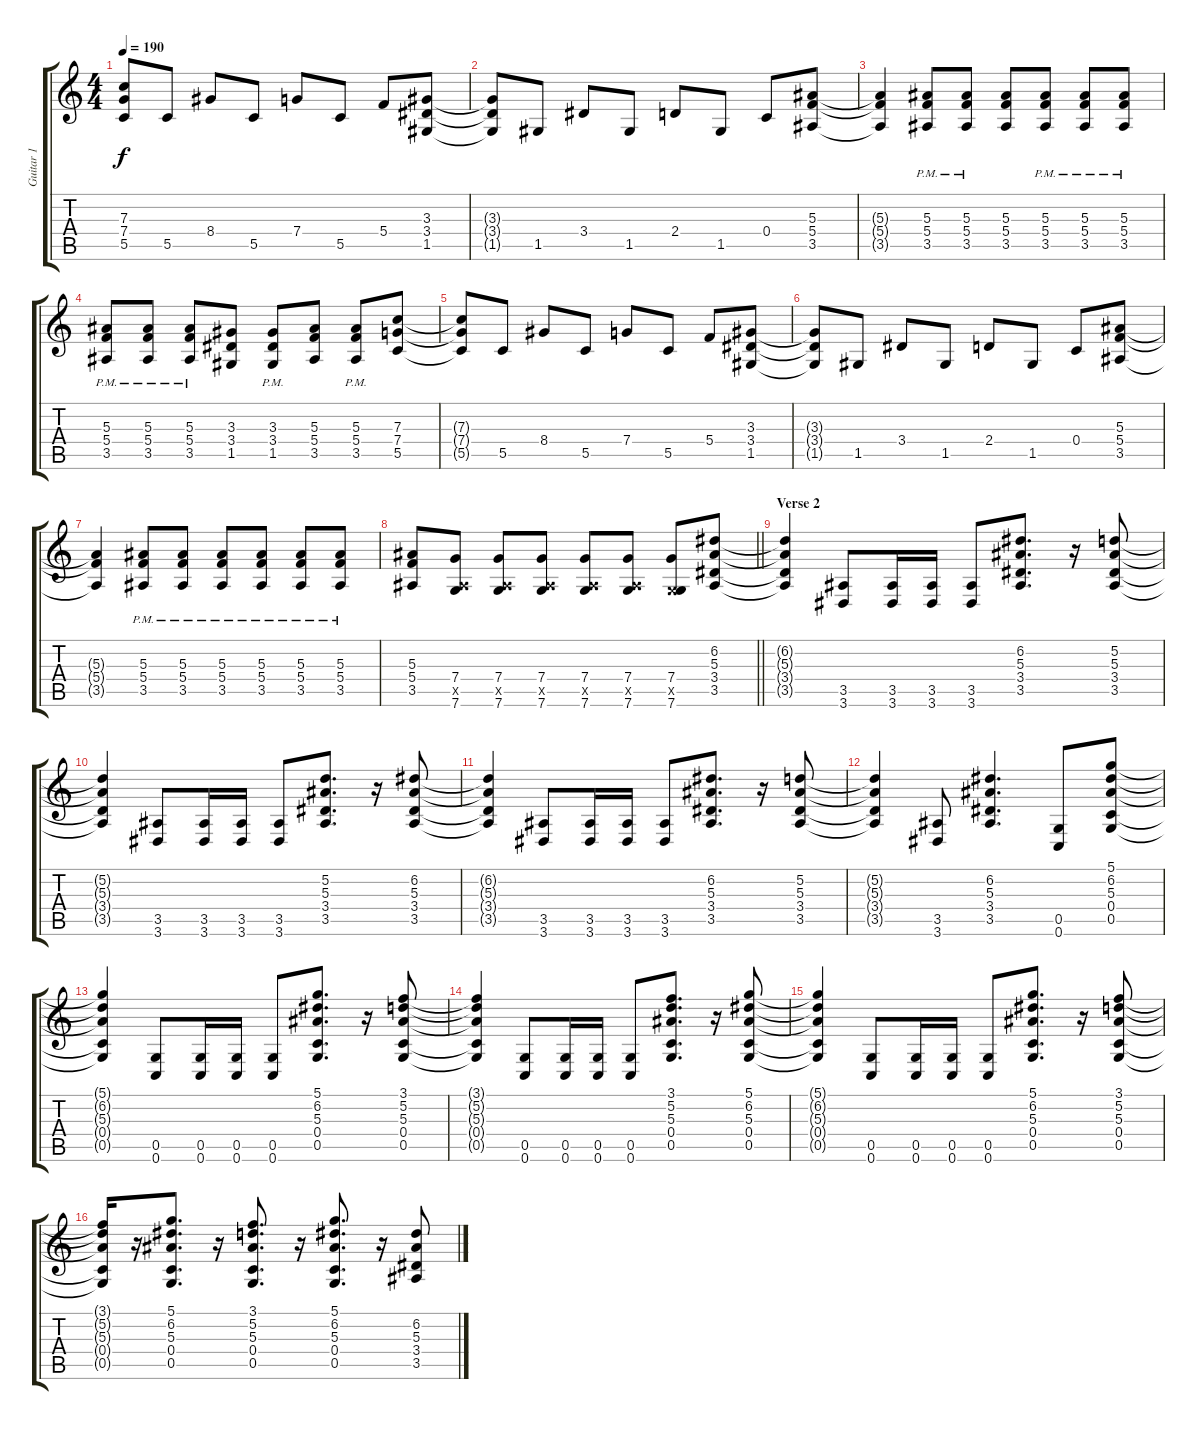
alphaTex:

\track ("Guitar 1" "Guitar 1") {instrument electricguitarclean}
\staff {score tabs}
\tuning (D4 A3 F3 C3 G2 C2) {hide}
\ts (4 4)
\tempo 190
\clef g2
\ks c
(7.3{t} 7.4{t} 5.5{t}).8{dy f} 5.5.8 8.4.8 5.5.8 7.4.8 5.5.8 5.4.8 (3.3 3.4 1.5).8 |
(3.3{t} 3.4{t} 1.5{t}).8 1.5.8 3.4.8 1.5.8 2.4.8 1.5.8 0.4.8 (5.3 5.4 3.5).8 |
(5.3{t} 5.4{t} 3.5{t}).4 (5.3{pm} 5.4{pm} 3.5{pm}).8 (5.3{pm} 5.4{pm} 3.5{pm}).8 (5.3 5.4 3.5).8 (5.3{pm} 5.4{pm} 3.5{pm}).8 (5.3{pm} 5.4{pm} 3.5{pm}).8 (5.3{pm} 5.4{pm} 3.5{pm}).8 |
(5.3{pm} 5.4{pm} 3.5{pm}).8 (5.3{pm} 5.4{pm} 3.5{pm}).8 (5.3{pm} 5.4{pm} 3.5{pm}).8 (3.3 3.4 1.5).8 (3.3{pm} 3.4{pm} 1.5{pm}).8 (5.3 5.4 3.5).8 (5.3{pm} 5.4{pm} 3.5{pm}).8 (7.3 7.4 5.5).8 |
(7.3{t} 7.4{t} 5.5{t}).8 5.5.8 8.4.8 5.5.8 7.4.8 5.5.8 5.4.8 (3.3 3.4 1.5).8 |
(3.3{t} 3.4{t} 1.5{t}).8 1.5.8 3.4.8 1.5.8 2.4.8 1.5.8 0.4.8 (5.3 5.4 3.5).8 |
(5.3{t} 5.4{t} 3.5{t}).4 (5.3{pm} 5.4{pm} 3.5{pm}).8 (5.3{pm} 5.4{pm} 3.5{pm}).8 (5.3{pm} 5.4{pm} 3.5{pm}).8 (5.3{pm} 5.4{pm} 3.5{pm}).8 (5.3{pm} 5.4{pm} 3.5{pm}).8 (5.3{pm} 5.4{pm} 3.5{pm}).8 |
\barLineRight lightlight
(5.3 5.4 3.5).8 (7.4 3.5{x} 7.6).8 (7.4 3.5{x} 7.6).8 (7.4 3.5{x} 7.6).8 (7.4 3.5{x} 7.6).8 (7.4 3.5{x} 7.6).8 (7.4 0.5{x} 7.6).8 (6.2 5.3 3.4 3.5).8 |
\section ("" "Verse 2")
(6.2{t} 5.3{t} 3.4{t} 3.5{t}).4 (3.5 3.6).8 (3.5 3.6).16 (3.5 3.6).16 (3.5 3.6).8 (6.2 5.3 3.4 3.5).8{d} r.16 (5.2 5.3 3.4 3.5).8 |
(5.2{t} 5.3{t} 3.4{t} 3.5{t}).4 (3.5 3.6).8 (3.5 3.6).16 (3.5 3.6).16 (3.5 3.6).8 (5.2 5.3 3.4 3.5).8{d} r.16 (6.2 5.3 3.4 3.5).8 |
(6.2{t} 5.3{t} 3.4{t} 3.5{t}).4 (3.5 3.6).8 (3.5 3.6).16 (3.5 3.6).16 (3.5 3.6).8 (6.2 5.3 3.4 3.5).8{d} r.16 (5.2 5.3 3.4 3.5).8 |
(5.2{t} 5.3{t} 3.4{t} 3.5{t}).4 (3.5 3.6).8 (6.2 5.3 3.4 3.5).4{d} (0.5 0.6).8 (5.1 6.2 5.3 0.4 0.5).8 |
(5.1{t} 6.2{t} 5.3{t} 0.4{t} 0.5{t}).4 (0.5 0.6).8 (0.5 0.6).16 (0.5 0.6).16 (0.5 0.6).8 (5.1 6.2 5.3 0.4 0.5).8{d} r.16 (3.1 5.2 5.3 0.4 0.5).8 |
(3.1{t} 5.2{t} 5.3{t} 0.4{t} 0.5{t}).4 (0.5 0.6).8 (0.5 0.6).16 (0.5 0.6).16 (0.5 0.6).8 (3.1 5.2 5.3 0.4 0.5).8{d} r.16 (5.1 6.2 5.3 0.4 0.5).8 |
(5.1{t} 6.2{t} 5.3{t} 0.4{t} 0.5{t}).4 (0.5 0.6).8 (0.5 0.6).16 (0.5 0.6).16 (0.5 0.6).8 (5.1 6.2 5.3 0.4 0.5).8{d} r.16 (3.1 5.2 5.3 0.4 0.5).8 |
(3.1{t} 5.2{t} 5.3{t} 0.4{t} 0.5{t}).16 r.16 (5.1 6.2 5.3 0.4 0.5).8{d} r.16 (3.1 5.2 5.3 0.4 0.5).8{d} r.16 (5.1 6.2 5.3 0.4 0.5).8{d} r.16 (6.2 5.3 3.4 3.5).8
